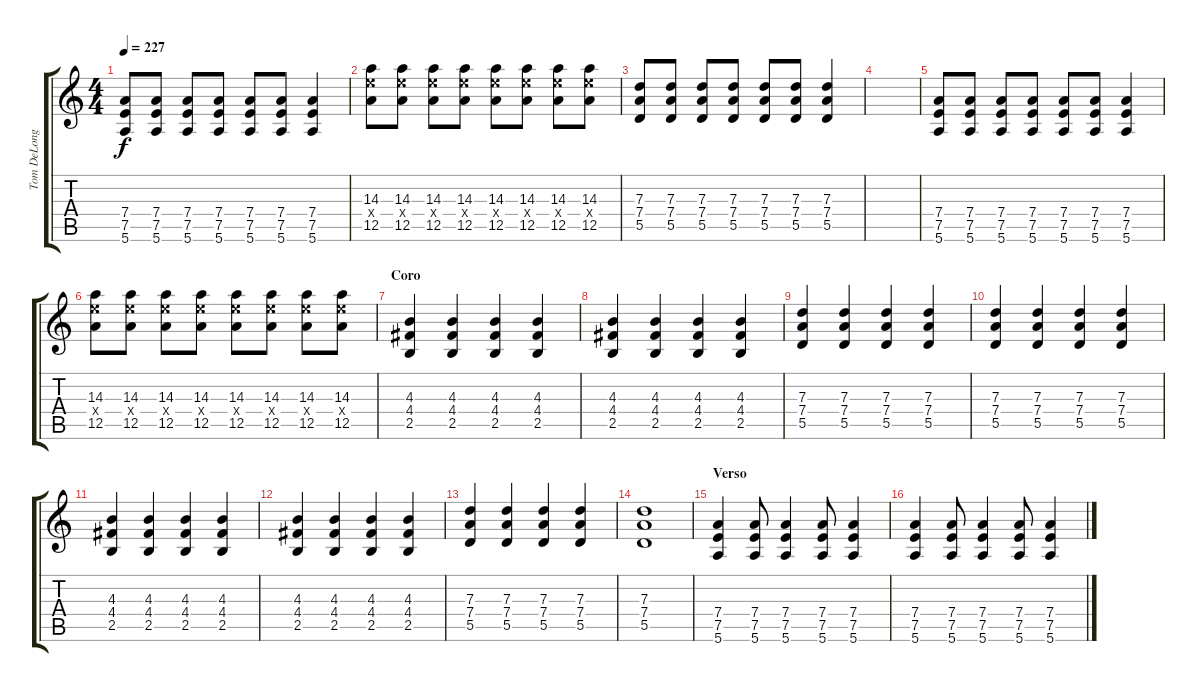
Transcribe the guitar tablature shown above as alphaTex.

\track ("Tom DeLonge - Guitarra" "Tom DeLong") {instrument distortionguitar}
\staff {score tabs}
\tuning (E4 B3 G3 D3 A2 E2) {hide}
\ts (4 4)
\tempo 227
\clef g2
\ks c
(7.4 7.5 5.6).8{dy f} (7.4 7.5 5.6).8 (7.4 7.5 5.6).8 (7.4 7.5 5.6).8 (7.4 7.5 5.6).8 (7.4 7.5 5.6).8 (7.4 7.5 5.6).4 |
(14.3 14.4{x} 12.5).8 (14.3 14.4{x} 12.5).8 (14.3 14.4{x} 12.5).8 (14.3 14.4{x} 12.5).8 (14.3 14.4{x} 12.5).8 (14.3 14.4{x} 12.5).8 (14.3 14.4{x} 12.5).8 (14.3 14.4{x} 12.5).8 |
(7.3 7.4 5.5).8 (7.3 7.4 5.5).8 (7.3 7.4 5.5).8 (7.3 7.4 5.5).8 (7.3 7.4 5.5).8 (7.3 7.4 5.5).8 (7.3 7.4 5.5).4 |
|
(7.4 7.5 5.6).8 (7.4 7.5 5.6).8 (7.4 7.5 5.6).8 (7.4 7.5 5.6).8 (7.4 7.5 5.6).8 (7.4 7.5 5.6).8 (7.4 7.5 5.6).4 |
(14.3 14.4{x} 12.5).8 (14.3 14.4{x} 12.5).8 (14.3 14.4{x} 12.5).8 (14.3 14.4{x} 12.5).8 (14.3 14.4{x} 12.5).8 (14.3 14.4{x} 12.5).8 (14.3 14.4{x} 12.5).8 (14.3 14.4{x} 12.5).8 |
\section ("" "Coro")
(4.3 4.4 2.5).4 (4.3 4.4 2.5).4 (4.3 4.4 2.5).4 (4.3 4.4 2.5).4 |
(4.3 4.4 2.5).4 (4.3 4.4 2.5).4 (4.3 4.4 2.5).4 (4.3 4.4 2.5).4 |
(7.3 7.4 5.5).4 (7.3 7.4 5.5).4 (7.3 7.4 5.5).4 (7.3 7.4 5.5).4 |
(7.3 7.4 5.5).4 (7.3 7.4 5.5).4 (7.3 7.4 5.5).4 (7.3 7.4 5.5).4 |
(4.3 4.4 2.5).4 (4.3 4.4 2.5).4 (4.3 4.4 2.5).4 (4.3 4.4 2.5).4 |
(4.3 4.4 2.5).4 (4.3 4.4 2.5).4 (4.3 4.4 2.5).4 (4.3 4.4 2.5).4 |
(7.3 7.4 5.5).4 (7.3 7.4 5.5).4 (7.3 7.4 5.5).4 (7.3 7.4 5.5).4 |
(7.3 7.4 5.5).1 |
\section ("" "Verso")
(7.4 7.5 5.6).4 (7.4 7.5 5.6).8 (7.4 7.5 5.6).4 (7.4 7.5 5.6).8 (7.4 7.5 5.6).4 |
(7.4 7.5 5.6).4 (7.4 7.5 5.6).8 (7.4 7.5 5.6).4 (7.4 7.5 5.6).8 (7.4 7.5 5.6).4
